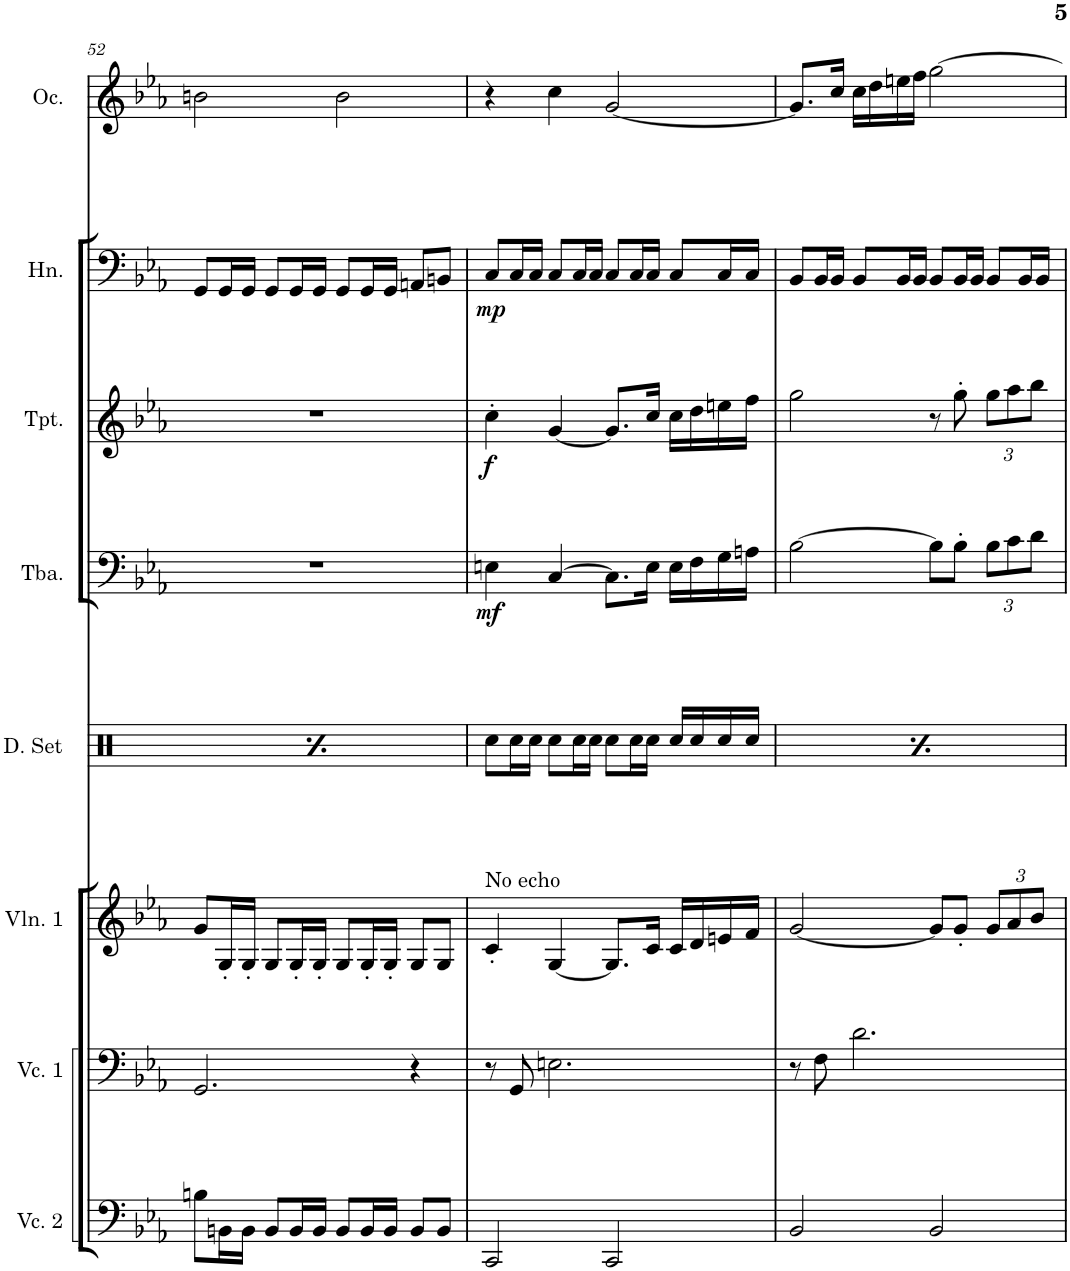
**kern	**kern	**kern	**kern	**kern	**dynam	**kern	**dynam	**kern	**dynam	**kern
*part8	*part7	*part6	*part5	*part4	*part4	*part3	*part3	*part2	*part2	*part1
*staff8	*staff7	*staff6	*staff5	*staff4	*staff4	*staff3	*staff3	*staff2	*staff2	*staff1
*I"Violoncello 2	*I"Violoncello 1	*I"Violin 3	*I"Violin 1	*I"Tuba	*	*I"Trumpet	*	*I"Horn	*	*I"Ocarina
*I'Vc. 2	*I'Vc. 1	*I'Vln. 3	*I'Vln. 1	*I'Tba.	*	*I'Tpt.	*	*I'Hn.	*	*I'Oc.
!!LO:PB:g=z
*clefF4	*clefF4	*clefG2	*clefG2	*clefF4	*	*clefG2	*	*clefF4	*	*clefG2
*	*	*	*	*	*	*Trd1c2	*	*Trd4c7	*	*
*k[b-e-a-]	*k[b-e-a-]	*k[b-e-a-]	*k[b-e-a-]	*k[b-e-a-]	*	*k[b-e-a-]	*	*k[b-e-a-]	*	*k[b-e-a-]
*M4/4	*M4/4	*M4/4	*M4/4	*M4/4	*	*M4/4	*	*M4/4	*	*M4/4
*met(c)	*met(c)	*met(c)	*met(c)	*met(c)	*	*met(c)	*	*met(c)	*	*met(c)
=52	=52	=52	=52	=52	=52	=52	=52	=52	=52	=52
8Bn\L	2.GG/	32an/KKL]	8g/L	1r	.	1r	.	8GG/L	.	2bn\
.	.	8g/	.	.	.	.	.	.	.	.
16BBn\L	.	.	16G'/L	.	.	.	.	16GG/L	.	.
.	.	16G'/L	.	.	.	.	.	.	.	.
16BB\JJ	.	.	16G'/JJ	.	.	.	.	16GG/JJ	.	.
.	.	16G'/JJ	.	.	.	.	.	.	.	.
8BB/L	.	.	8G/L	.	.	.	.	8GG/L	.	.
.	.	8G/L	.	.	.	.	.	.	.	.
16BB/L	.	.	16G'/L	.	.	.	.	16GG/L	.	.
.	.	16G'/L	.	.	.	.	.	.	.	.
16BB/JJ	.	.	16G'/JJ	.	.	.	.	16GG/JJ	.	.
.	.	16G'/JJ	.	.	.	.	.	.	.	.
8BB/L	.	.	8G/L	.	.	.	.	8GG/L	.	2b\
.	.	8G/L	.	.	.	.	.	.	.	.
16BB/L	.	.	16G'/L	.	.	.	.	16GG/L	.	.
.	.	16G'/L	.	.	.	.	.	.	.	.
16BB/JJ	.	.	16G'/JJ	.	.	.	.	16GG/JJ	.	.
.	.	16G'/JJ	.	.	.	.	.	.	.	.
8BB/L	4r	.	8G/L	.	.	.	.	8AAn/L	.	.
.	.	8G/L	.	.	.	.	.	.	.	.
8BB/J	.	.	8G/J	.	.	.	.	8BBn/J	.	.
.	.	16.G/Jk	.	.	.	.	.	.	.	.
=53	=53	=53	=53	=53	=53	=53	=53	=53	=53	=53
!	!	!	!LO:TX:a:t=No echo	!	!	!	!	!	!	!
!	!	!	!	!	!LO:DY:b	!	!LO:DY:b	!	!LO:DY:b	!
2CC/	8r	1r	4c'/	4En\	mf	4cc'\	f	8C/L	mp	4r
.	8GG/	.	.	.	.	.	.	16C/L	.	.
.	.	.	.	.	.	.	.	16C/JJ	.	.
.	2.En\	.	[4G/	[4C/	.	[4g/	.	8C/L	.	4cc\
.	.	.	.	.	.	.	.	16C/L	.	.
.	.	.	.	.	.	.	.	16C/JJ	.	.
2CC/	.	.	8.G/L]	8.C\L]	.	8.g/L]	.	8C/L	.	[2g/
.	.	.	.	.	.	.	.	16C/L	.	.
.	.	.	16c/Jk	16E\Jk	.	16cc/Jk	.	16C/JJ	.	.
.	.	.	16c/LL	16E\LL	.	16cc\LL	.	8C/L	.	.
.	.	.	16d/	16F\	.	16dd\	.	.	.	.
.	.	.	16en/	16G\	.	16een\	.	16C/L	.	.
.	.	.	16f/JJ	16An\JJ	.	16ff\JJ	.	16C/JJ	.	.
=54	=54	=54	=54	=54	=54	=54	=54	=54	=54	=54
2BB-/	8r	1r	[2g/	[2B-\	.	2gg\	.	8BB-/L	.	8.g/L]
.	8F\	.	.	.	.	.	.	16BB-/L	.	.
.	.	.	.	.	.	.	.	16BB-/JJ	.	16cc/Jk
.	2.d\	.	.	.	.	.	.	8BB-/L	.	16cc\LL
.	.	.	.	.	.	.	.	.	.	16dd\
.	.	.	.	.	.	.	.	16BB-/L	.	16een\
.	.	.	.	.	.	.	.	16BB-/JJ	.	16ff\JJ
2BB-/	.	.	8g/L]	8B-\L]	.	8r	.	8BB-/L	.	[2gg\
.	.	.	8g'/J	8B-'\J	.	8gg'\	.	16BB-/L	.	.
.	.	.	.	.	.	.	.	16BB-/JJ	.	.
*	*	*	*Xbrackettup	*Xbrackettup	*	*Xbrackettup	*	*	*	*
.	.	.	12g/L	12B-\L	.	12gg\L	.	8BB-/L	.	.
.	.	.	12a-/	12c\	.	12aa-\	.	.	.	.
.	.	.	.	.	.	.	.	16BB-/L	.	.
.	.	.	12b-/J	12d\J	.	12bb-\J	.	.	.	.
.	.	.	.	.	.	.	.	16BB-/JJ	.	.
=	=	=	=	=	=	=	=	=	=	=
*-	*-	*-	*-	*-	*-	*-	*-	*-	*-	*-
